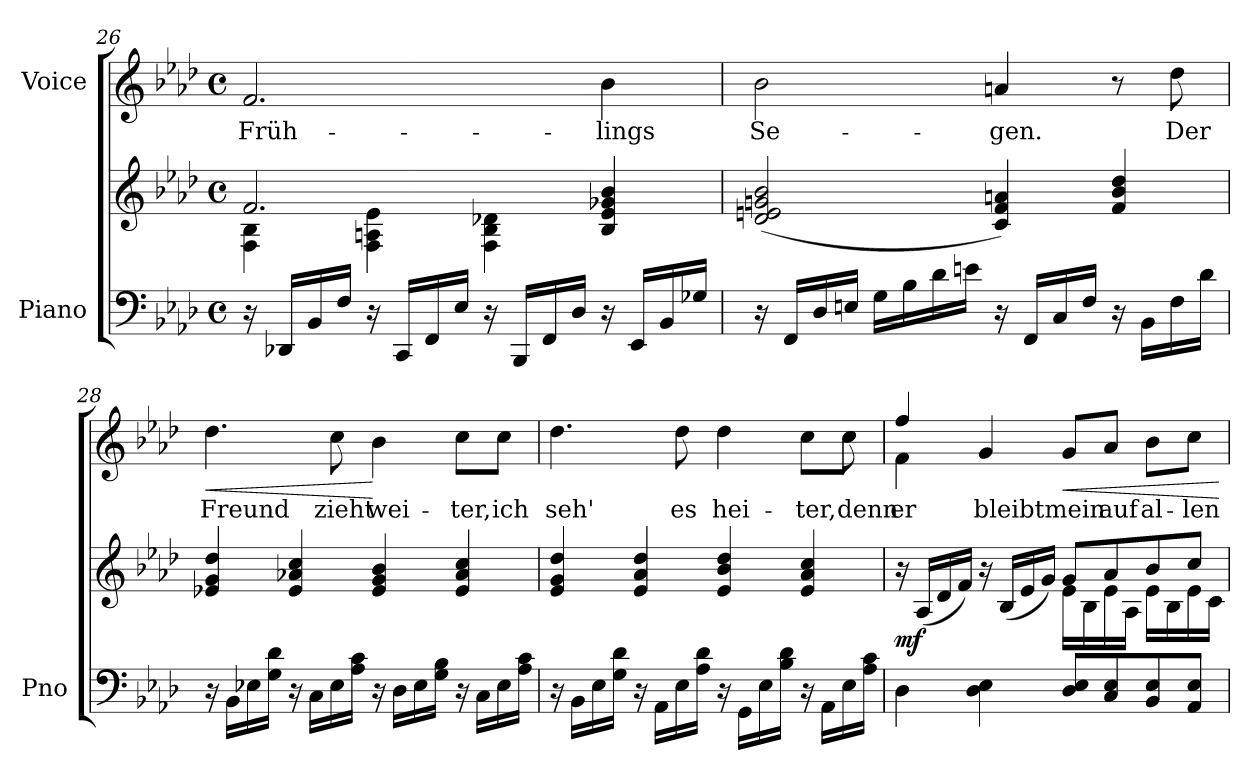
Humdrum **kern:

**kern	**kern	**dynam	**kern	**text	**dynam
*part2	*part2	*part2	*part1	*part1	*part1
*staff3	*staff2	*staff2/3	*staff1	*staff1	*staff1
*I"Piano	*	*	*I"Voice	*	*
*I'Pno	*	*	*	*	*
*clefF4	*clefG2	*	*clefG2	*	*
*k[b-e-a-d-]	*k[b-e-a-d-]	*	*k[b-e-a-d-]	*	*
*M4/4	*M4/4	*	*M4/4	*	*
*met(c)	*met(c)	*	*met(c)	*	*
=26	=26	=26	=26	=26	=26
*	*^	*	*	*	*
16r	2.f/	4F\ 4B-\	.	2.f/	Früh-	.
16DD-X/LL	.	.	.	.	.	.
16BB-/	.	.	.	.	.	.
16F/JJ	.	.	.	.	.	.
16r	.	4F\ 4An\ 4e-\	.	.	.	.
16CC/LL	.	.	.	.	.	.
16FF/	.	.	.	.	.	.
16E-/JJ	.	.	.	.	.	.
16r	.	4F\ 4B-\ 4d-X\	.	.	.	.
16BBB-/LL	.	.	.	.	.	.
16FF/	.	.	.	.	.	.
16D-/JJ	.	.	.	.	.	.
16r	4B-/ 4e-/ 4g-X/ 4b-/	4ryy	.	4b-\	-lings	.
16EE-/LL	.	.	.	.	.	.
16BB-/	.	.	.	.	.	.
16G-X/JJ	.	.	.	.	.	.
*	*v	*v	*	*	*	*
=27	=27	=27	=27	=27	=27
16r	(>2d-/ 2en/ 2gn/ 2b-/	.	2b-\	Se-	.
16FF/LL	.	.	.	.	.
16D-/	.	.	.	.	.
16En/JJ	.	.	.	.	.
16G\LL	.	.	.	.	.
16B-\	.	.	.	.	.
16d-\	.	.	.	.	.
16en\JJ	.	.	.	.	.
16r	4c/ 4f/ 4an/)	.	4an/	-gen.	.
16FF/LL	.	.	.	.	.
16C/	.	.	.	.	.
16F/JJ	.	.	.	.	.
16r	4f/ 4b-/ 4dd-/	.	8r	.	.
16BB-\LL	.	.	.	.	.
16F\	.	.	8dd-\	Der	.
16d-\JJ	.	.	.	.	.
=28	=28	=28	=28	=28	=28
!	!	!	!	!	!LO:HP:b
16r	4e-X/ 4g/ 4dd-/	.	4.dd-\	Freund	<
16BB-\LL	.	.	.	.	.
16E-X\	.	.	.	.	.
16G\ 16d-\JJ	.	.	.	.	.
16r	4e-/ 4a-X/ 4cc/	.	.	.	.
16C\LL	.	.	.	.	.
16E-\	.	.	8cc\	zieht	.
16A-\ 16c\JJ	.	.	.	.	.
16r	4e-/ 4g/ 4b-/	.	4b-\	wei-	[
16D-\LL	.	.	.	.	.
16E-\	.	.	.	.	.
16G\ 16B-\JJ	.	.	.	.	.
16r	4e-/ 4a-/ 4cc/	.	8cc\L	-ter,	.
16C\LL	.	.	.	.	.
16E-\	.	.	8cc\J	ich	.
16A-\ 16c\JJ	.	.	.	.	.
=29	=29	=29	=29	=29	=29
*	*	*	*^	*	*
16r	4e-/ 4g/ 4dd-/	.	4.dd-\	2..ryy	seh'	.
16BB-\LL	.	.	.	.	.	.
16E-\	.	.	.	.	.	.
16G\ 16d-\JJ	.	.	.	.	.	.
16r	4e-/ 4a-/ 4dd-/	.	.	.	.	.
16AA-\LL	.	.	.	.	.	.
16E-\	.	.	8dd-\	.	es	.
16A-\ 16d-\JJ	.	.	.	.	.	.
16r	4e-/ 4b-/ 4dd-/	.	4dd-\	.	hei-	.
16GG\LL	.	.	.	.	.	.
16E-\	.	.	.	.	.	.
16B-\ 16d-\JJ	.	.	.	.	.	.
16r	4e-/ 4a-/ 4cc/	.	8cc\L	.	-ter,	.
16AA-\LL	.	.	.	.	.	.
16E-\	.	.	8cc\J	8cc\	denn	.
16A-\ 16c\JJ	.	.	.	.	.	.
=30	=30	=30	=30	=30	=30	=30
*	*^	*	*	*	*	*
!	!	!	!LO:DY:b	!	!	!	!
4D-\	16r	2ryy	mf	4f\	4ff/	er	.
.	(<16A-/LL	.	.	.	.	.	.
.	16d-/	.	.	.	.	.	.
.	16f/JJ)	.	.	.	.	.	.
4D-\ 4E-\	16r	.	.	4g/	2.ryy	bleibt	.
.	(<16B-/LL	.	.	.	.	.	.
.	16e-/	.	.	.	.	.	.
.	16g/JJ)	.	.	.	.	.	.
!	!	!	!	!	!	!	!LO:HP:b
8D-/ 8E-/L	8g/L	16e-\LL	.	8g/L	.	mein	<
.	.	16B-\	.	.	.	.	.
8C/ 8E-/	8a-/	16e-\	.	8a-/J	.	auf	.
.	.	16A-\JJ	.	.	.	.	.
8BB-/ 8E-/	8b-/	16e-\LL	.	8b-\L	.	al-	.
.	.	16B-\	.	.	.	.	.
8AA-/ 8E-/J	8cc/J	16e-\	.	8cc\J	.	-len	.
.	.	16c\JJ	.	.	.	.	.
*	*v	*v	*	*	*	*	*
*	*	*	*v	*v	*	*
.	.	.	.	.	[
=	=	=	=	=	=
*-	*-	*-	*-	*-	*-
